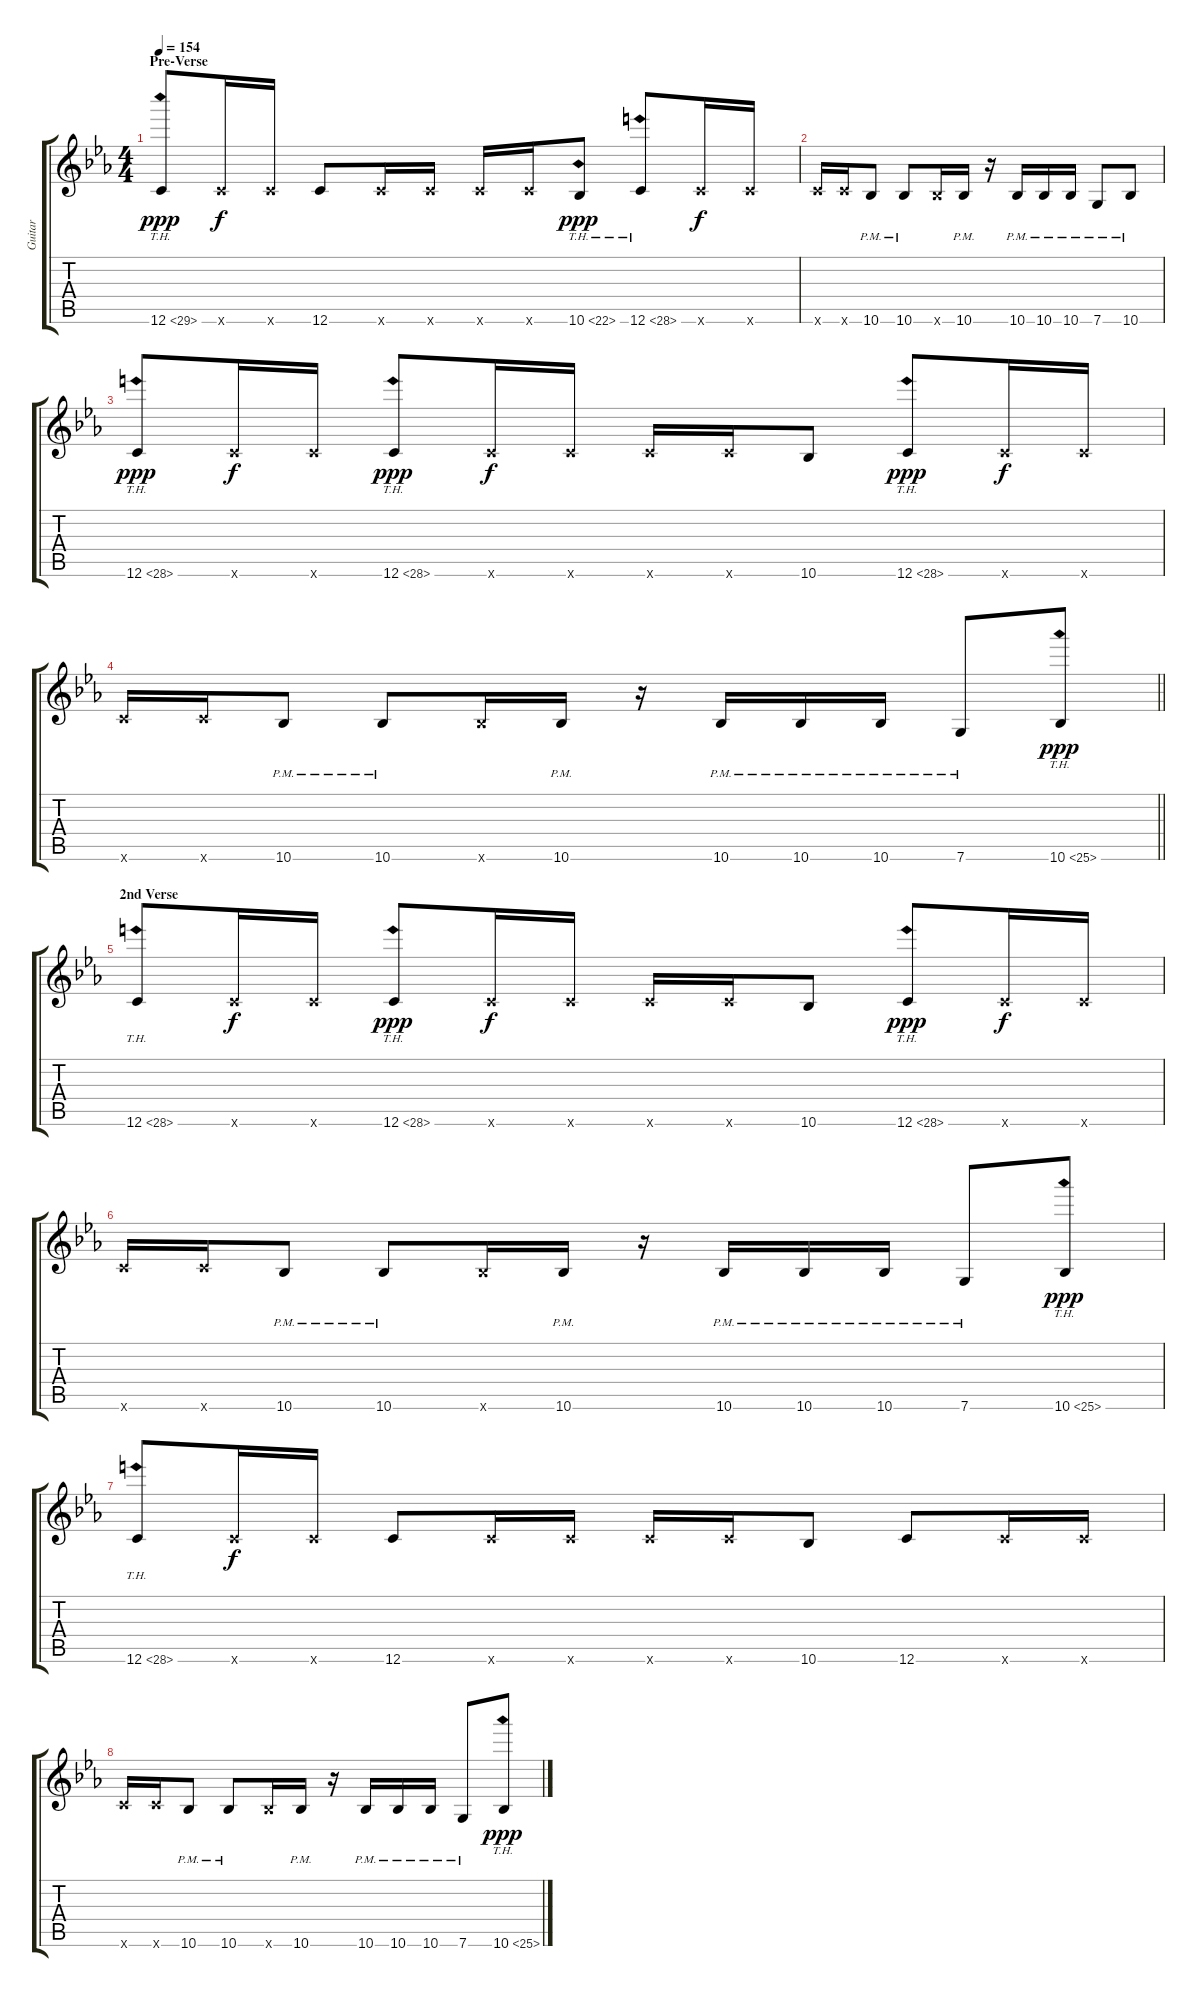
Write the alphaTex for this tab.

\track ("Guitar" "Guitar") {instrument distortionguitar}
\staff {score tabs}
\tuning (D4 A3 F3 C3 G2 C2) {hide}
\ts (4 4)
\section ("" "Pre-Verse")
\tempo 154
\clef g2
\ks cminor
12.6{th 17}.8{dy ppp} 12.6{x}.16{dy f} 12.6{x}.16 12.6.8 12.6{x}.16 12.6{x}.16 12.6{x}.16 12.6{x}.16 10.6{th 12}.8{dy ppp} 12.6{th 16}.8 12.6{x}.16{dy f} 12.6{x}.16 |
12.6{x}.16 12.6{x}.16 10.6{pm}.8 10.6{pm}.8 10.6{x}.16 10.6{pm}.16 r.16 10.6{pm}.16 10.6{pm}.16 10.6{pm}.16 7.6{pm}.8 10.6{pm}.8 |
12.6{th 16}.8{dy ppp} 12.6{x}.16{dy f} 12.6{x}.16 12.6{th 16}.8{dy ppp} 12.6{x}.16{dy f} 12.6{x}.16 12.6{x}.16 12.6{x}.16 10.6.8 12.6{th 16}.8{dy ppp} 12.6{x}.16{dy f} 12.6{x}.16 |
\barLineRight lightlight
12.6{x}.16 12.6{x}.16 10.6{pm}.8 10.6{pm}.8 10.6{x}.16 10.6{pm}.16 r.16 10.6{pm}.16 10.6{pm}.16 10.6{pm}.16 7.6{pm}.8 10.6{th 15}.8{dy ppp} |
\section ("" "2nd Verse")
12.6{th 16}.8 12.6{x}.16{dy f} 12.6{x}.16 12.6{th 16}.8{dy ppp} 12.6{x}.16{dy f} 12.6{x}.16 12.6{x}.16 12.6{x}.16 10.6.8 12.6{th 16}.8{dy ppp} 12.6{x}.16{dy f} 12.6{x}.16 |
12.6{x}.16 12.6{x}.16 10.6{pm}.8 10.6{pm}.8 10.6{x}.16 10.6{pm}.16 r.16 10.6{pm}.16 10.6{pm}.16 10.6{pm}.16 7.6{pm}.8 10.6{th 15}.8{dy ppp} |
12.6{th 16}.8 12.6{x}.16{dy f} 12.6{x}.16 12.6.8 12.6{x}.16 12.6{x}.16 12.6{x}.16 12.6{x}.16 10.6.8 12.6.8 12.6{x}.16 12.6{x}.16 |
12.6{x}.16 12.6{x}.16 10.6{pm}.8 10.6{pm}.8 10.6{x}.16 10.6{pm}.16 r.16 10.6{pm}.16 10.6{pm}.16 10.6{pm}.16 7.6{pm}.8 10.6{th 15}.8{dy ppp}
